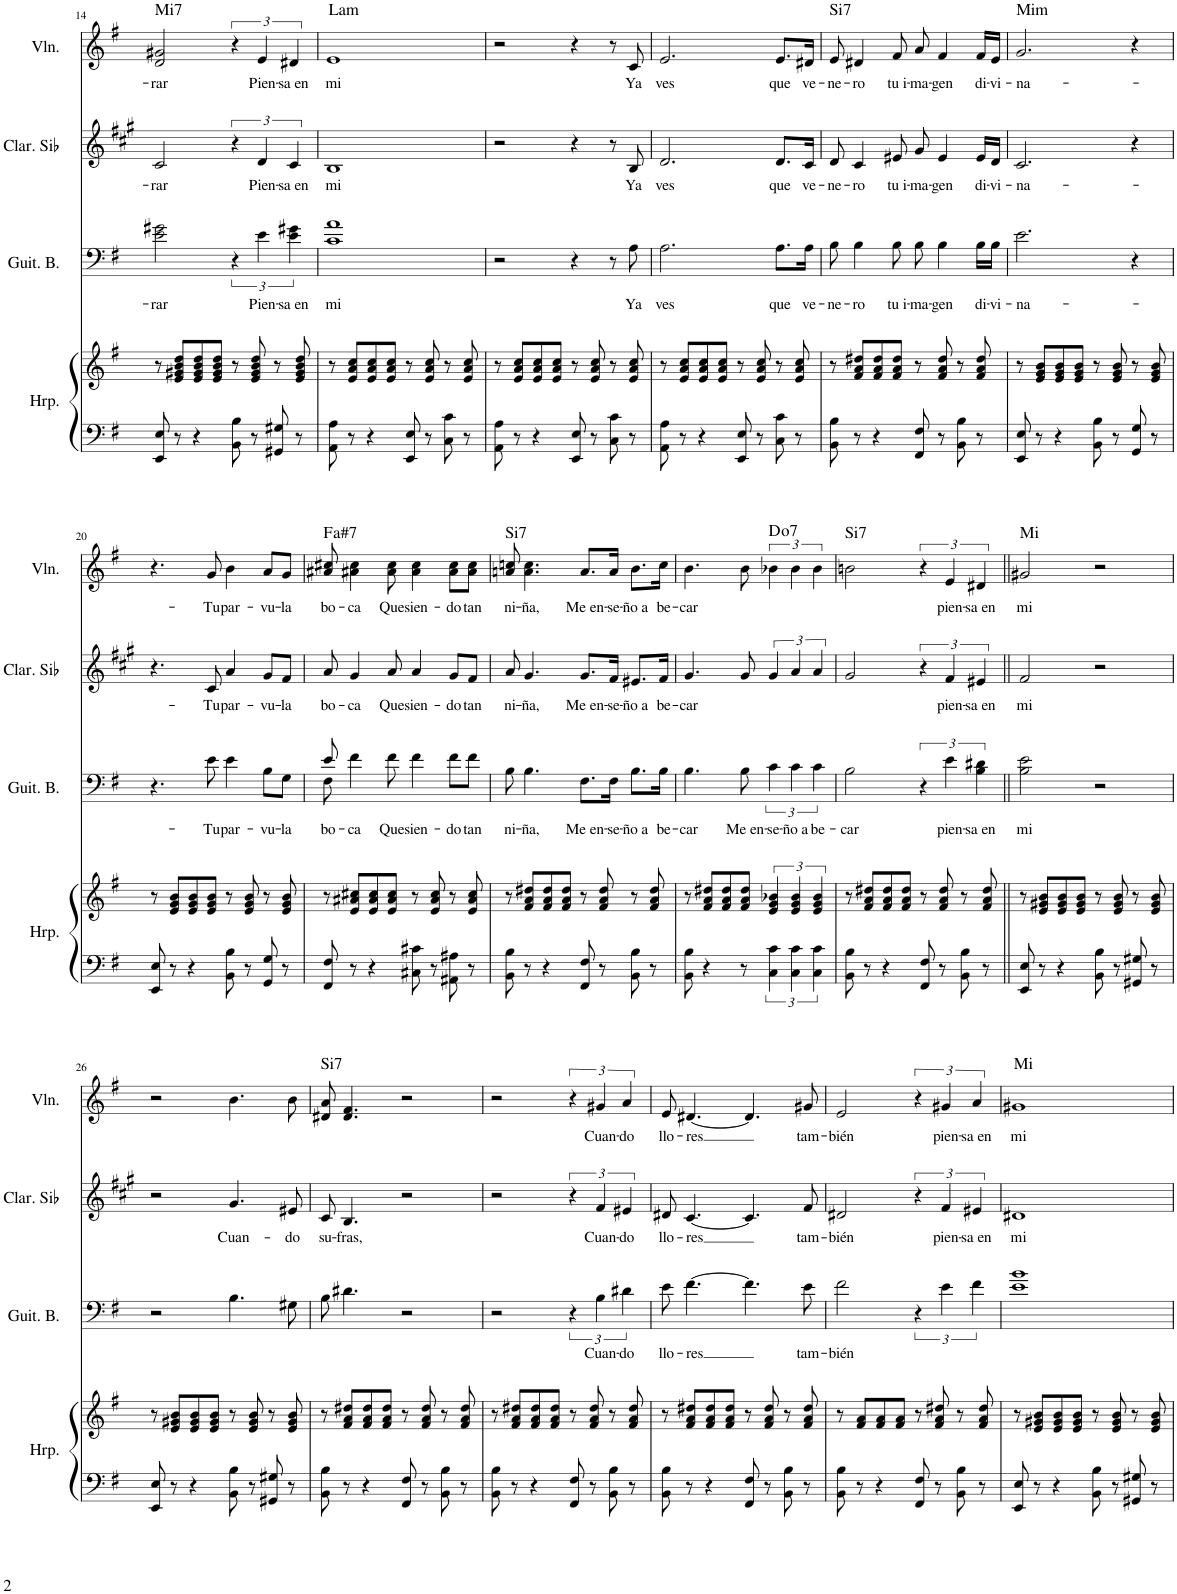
**kern	**kern	**kern	**text	**kern	**text	**kern	**text	**harte
*part4	*part4	*part3	*part3	*part2	*part2	*part1	*part1	*part1
*staff5	*staff4	*staff3	*staff3	*staff2	*staff2	*staff1	*staff1	*
*I"Harpe	*	*I"Guitare Basse	*	*I"Clarinette en Sib	*	*I"Violon	*	*
*I'Hrp.	*	*I'Guit. B.	*	*I'Clar. Sib	*	*I'Vln.	*	*
!!LO:PB:g=z
*clefF4	*clefG2	*clefF4	*	*clefG2	*	*clefG2	*	*
*	*	*Trd7c12	*	*Trd1c2	*	*	*	*
*k[f#]	*k[f#]	*k[f#]	*	*k[f#c#g#]	*	*k[f#]	*	*
*M4/4	*M4/4	*M4/4	*	*M4/4	*	*M4/4	*	*
=14	=14	=14	=14	=14	=14	=14	=14	=14
!	!	!	!LO:LY:b	!	!LO:LY:b	!	!LO:LY:b	!LO:H:kt=Mi7
8EE/ 8E/	8r	2e\ 2g#X\	-rar	2c#/	-rar	2d/ 2g#X/	-rar	N
8r	8e/ 8g#X/ 8b/ 8dd/L	.	.	.	.	.	.	.
4r	8e/ 8g#/ 8b/ 8dd/	.	.	.	.	.	.	.
.	8e/ 8g#/ 8b/ 8dd/J	.	.	.	.	.	.	.
8BB\ 8B\	8r	6r	.	6r	.	6r	.	.
8r	8e/ 8g#/ 8b/ 8dd/	.	.	.	.	.	.	.
!	!	!	!LO:LY:b	!	!LO:LY:b	!	!LO:LY:b	!
.	.	6e\	Pien-	6d/	Pien-	6e/	Pien-	.
8GG#X/ 8G#X/	8r	.	.	.	.	.	.	.
!	!	!	!LO:LY:b	!	!LO:LY:b	!	!LO:LY:b	!
.	.	6e\ 6g#X\	-sa en	6c#/	-sa en	6d#X/	-sa en	.
8r	8e/ 8g#/ 8b/ 8dd/	.	.	.	.	.	.	.
=15	=15	=15	=15	=15	=15	=15	=15	=15
!	!	!	!LO:LY:b	!	!LO:LY:b	!	!LO:LY:b	!LO:H:kt=Lam
8AA\ 8A\	8r	1c 1a	mi	1B	mi	1e	mi	N
8r	8e/ 8a/ 8cc/L	.	.	.	.	.	.	.
4r	8e/ 8a/ 8cc/	.	.	.	.	.	.	.
.	8e/ 8a/ 8cc/J	.	.	.	.	.	.	.
8EE/ 8E/	8r	.	.	.	.	.	.	.
8r	8e/ 8a/ 8cc/	.	.	.	.	.	.	.
8C\ 8c\	8r	.	.	.	.	.	.	.
8r	8e/ 8a/ 8cc/	.	.	.	.	.	.	.
=16	=16	=16	=16	=16	=16	=16	=16	=16
8AA\ 8A\	8r	2r	.	2r	.	2r	.	.
8r	8e/ 8a/ 8cc/L	.	.	.	.	.	.	.
4r	8e/ 8a/ 8cc/	.	.	.	.	.	.	.
.	8e/ 8a/ 8cc/J	.	.	.	.	.	.	.
8EE/ 8E/	8r	4r	.	4r	.	4r	.	.
8r	8e/ 8a/ 8cc/	.	.	.	.	.	.	.
8C\ 8c\	8r	8r	.	8r	.	8r	.	.
!	!	!	!LO:LY:b	!	!LO:LY:b	!	!LO:LY:b	!
8r	8e/ 8a/ 8cc/	8A\	Ya	8B/	Ya	8c/	Ya	.
=17	=17	=17	=17	=17	=17	=17	=17	=17
!	!	!	!LO:LY:b	!	!LO:LY:b	!	!LO:LY:b	!
8AA\ 8A\	8r	2.A\	ves	2.d/	ves	2.e/	ves	.
8r	8e/ 8a/ 8cc/L	.	.	.	.	.	.	.
4r	8e/ 8a/ 8cc/	.	.	.	.	.	.	.
.	8e/ 8a/ 8cc/J	.	.	.	.	.	.	.
8EE/ 8E/	8r	.	.	.	.	.	.	.
8r	8e/ 8a/ 8cc/	.	.	.	.	.	.	.
!	!	!	!LO:LY:b	!	!LO:LY:b	!	!LO:LY:b	!
8C\ 8c\	8r	8.A\L	que	8.d/L	que	8.e/L	que	.
8r	8e/ 8a/ 8cc/	.	.	.	.	.	.	.
!	!	!	!LO:LY:b	!	!LO:LY:b	!	!LO:LY:b	!
.	.	16A\Jk	ve-	16c#/Jk	ve-	16d#X/Jk	ve-	.
=18	=18	=18	=18	=18	=18	=18	=18	=18
!	!	!	!LO:LY:b	!	!LO:LY:b	!	!LO:LY:b	!LO:H:kt=Si7
8BB\ 8B\	8r	8B\	-ne-	8d/	-ne-	8e/	-ne-	N
!	!	!	!LO:LY:b	!	!LO:LY:b	!	!LO:LY:b	!
8r	8f#/ 8a/ 8dd#X/L	4B\	-ro	4c#/	-ro	4d#X/	-ro	.
4r	8f#/ 8a/ 8dd#/	.	.	.	.	.	.	.
!	!	!	!LO:LY:b	!	!LO:LY:b	!	!LO:LY:b	!
.	8f#/ 8a/ 8dd#/J	8B\	tu i-	8e#X/	tu i-	8f#/	tu i-	.
!	!	!	!LO:LY:b	!	!LO:LY:b	!	!LO:LY:b	!
8FF#/ 8F#/	8r	8B\	-ma-	8g#/	-ma-	8a/	-ma-	.
!	!	!	!LO:LY:b	!	!LO:LY:b	!	!LO:LY:b	!
8r	8f#/ 8a/ 8dd#/	4B\	-gen	4e#/	-gen	4f#/	-gen	.
8BB\ 8B\	8r	.	.	.	.	.	.	.
!	!	!	!LO:LY:b	!	!LO:LY:b	!	!LO:LY:b	!
8r	8f#/ 8a/ 8dd#/	16B\LL	di-	16e#/LL	di-	16f#/LL	di-	.
!	!	!	!LO:LY:b	!	!LO:LY:b	!	!LO:LY:b	!
.	.	16B\JJ	vi-	16d/JJ	vi-	16e/JJ	vi-	.
=19	=19	=19	=19	=19	=19	=19	=19	=19
!	!	!	!LO:LY:b	!	!LO:LY:b	!	!LO:LY:b	!LO:H:kt=Mim
8EE/ 8E/	8r	2.e\	-na-	2.c#/	-na-	2.g/	-na-	N
8r	8e/ 8g/ 8b/L	.	.	.	.	.	.	.
4r	8e/ 8g/ 8b/	.	.	.	.	.	.	.
.	8e/ 8g/ 8b/J	.	.	.	.	.	.	.
8BB\ 8B\	8r	.	.	.	.	.	.	.
8r	8e/ 8g/ 8b/	.	.	.	.	.	.	.
8GG/ 8G/	8r	4r	.	4r	.	4r	.	.
8r	8e/ 8g/ 8b/	.	.	.	.	.	.	.
!!LO:LB:g=z
=20	=20	=20	=20	=20	=20	=20	=20	=20
8EE/ 8E/	8r	4.r	.	4.r	.	4.r	.	.
8r	8e/ 8g/ 8b/L	.	.	.	.	.	.	.
4r	8e/ 8g/ 8b/	.	.	.	.	.	.	.
!	!	!	!LO:LY:b	!	!LO:LY:b	!	!LO:LY:b	!
.	8e/ 8g/ 8b/J	8e\	Tu	8c#/	Tu	8g/	Tu	.
!	!	!	!LO:LY:b	!	!LO:LY:b	!	!LO:LY:b	!
8BB\ 8B\	8r	4e\	par-	4a/	par-	4b\	par-	.
8r	8e/ 8g/ 8b/	.	.	.	.	.	.	.
!	!	!	!LO:LY:b	!	!LO:LY:b	!	!LO:LY:b	!
8GG/ 8G/	8r	8B\L	-vu-	8g#/L	-vu-	8a/L	-vu-	.
!	!	!	!LO:LY:b	!	!LO:LY:b	!	!LO:LY:b	!
8r	8e/ 8g/ 8b/	8G\J	-la	8f#/J	-la	8g/J	-la	.
=21	=21	=21	=21	=21	=21	=21	=21	=21
!	!	!	!LO:LY:b	!	!LO:LY:b	!	!LO:LY:b	!LO:H:kt=a#
*	*	*^	*	*	*	*	*	*
8FF#/ 8F#/	8r	8e/	8F#\	bo-	8a/	bo-	8a#X/ 8cc#X/	bo-	.
!	!	!	!	!LO:LY:b	!	!LO:LY:b	!	!LO:LY:b	!
8r	8e/ 8a#X/ 8cc#X/L	4f#\	2..ryy	-ca	4g#/	-ca	4a#X\ 4cc#\	-ca	.
4r	8e/ 8a#/ 8cc#/	.	.	.	.	.	.	.	.
!	!	!	!	!LO:LY:b	!	!LO:LY:b	!	!LO:LY:b	!
.	8e/ 8a#/ 8cc#/J	8f#\	.	Que	8a/	Que	8a#\ 8cc#\	Que	.
!	!	!	!	!LO:LY:b	!	!LO:LY:b	!	!LO:LY:b	!
8C#X\ 8c#X\	8r	4f#\	.	sien-	4a/	sien-	4a#\ 4cc#\	sien-	.
8r	8e/ 8a#/ 8cc#/	.	.	.	.	.	.	.	.
!	!	!	!	!LO:LY:b	!	!LO:LY:b	!	!LO:LY:b	!
8AA#X\ 8A#X\	8r	8f#\L	.	-do	8g#/L	-do	8a#\ 8cc#\L	-do	.
!	!	!	!	!LO:LY:b	!	!LO:LY:b	!	!LO:LY:b	!
8r	8e/ 8a#/ 8cc#/	8f#\J	.	tan	8f#/J	tan	8a#\ 8cc#\J	tan	.
*	*	*v	*v	*	*	*	*	*	*
=22	=22	=22	=22	=22	=22	=22	=22	=22
!	!	!	!LO:LY:b	!	!LO:LY:b	!	!LO:LY:b	!LO:H:kt=Si7
8BB\ 8B\	8r	8B\	ni-	8a/	ni-	8an/ 8ccn/	ni-	N
!	!	!	!LO:LY:b	!	!LO:LY:b	!	!LO:LY:b	!
8r	8f#/ 8a/ 8dd#X/L	4.B\	-ña,	4.g#/	-ña,	4.a\ 4.cc\	-ña,	.
4r	8f#/ 8a/ 8dd#/	.	.	.	.	.	.	.
.	8f#/ 8a/ 8dd#/J	.	.	.	.	.	.	.
!	!	!	!LO:LY:b	!	!LO:LY:b	!	!LO:LY:b	!
8FF#/ 8F#/	8r	8.F#\L	Me en-	8.g#/L	Me en-	8.a/L	Me en-	.
8r	8f#/ 8a/ 8dd#/	.	.	.	.	.	.	.
!	!	!	!LO:LY:b	!	!LO:LY:b	!	!LO:LY:b	!
.	.	16F#\Jk	-se-	16f#/Jk	-se-	16a/Jk	-se-	.
!	!	!	!LO:LY:b	!	!LO:LY:b	!	!LO:LY:b	!
8BB\ 8B\	8r	8.B\L	-ño a	8.e#X/L	-ño a	8.b\L	-ño a	.
8r	8f#/ 8a/ 8dd#/	.	.	.	.	.	.	.
!	!	!	!LO:LY:b	!	!LO:LY:b	!	!LO:LY:b	!
.	.	16B\Jk	be-	16f#/Jk	be-	16cc\Jk	be-	.
=23	=23	=23	=23	=23	=23	=23	=23	=23
!	!	!	!LO:LY:b	!	!LO:LY:b	!	!LO:LY:b	!
8BB\ 8B\	8r	4.B\	-car	4.g#/	-car	4.b\	-car	.
4r	8f#/ 8a/ 8dd#X/L	.	.	.	.	.	.	.
.	8f#/ 8a/ 8dd#/	.	.	.	.	.	.	.
!	!	!	!LO:LY:b	!	!	!	!	!
8r	8f#/ 8a/ 8dd#/J	8B\	Me en-	8g#/	.	8b\	.	.
!	!	!	!LO:LY:b	!	!	!	!	!LO:H:kt=7
6C\ 6c\	6e/ 6g/ 6b-X/	6c\	-se-	6g#/	.	6b-X\	.	D:dim7
!	!	!	!LO:LY:b	!	!	!	!	!
6C\ 6c\	6e/ 6g/ 6b-/	6c\	-ño a	6a/	.	6b-\	.	.
!	!	!	!LO:LY:b	!	!	!	!	!
6C\ 6c\	6e/ 6g/ 6b-/	6c\	be-	6a/	.	6b-\	.	.
=24	=24	=24	=24	=24	=24	=24	=24	=24
!	!	!	!LO:LY:b	!	!	!	!	!LO:H:kt=Si7
8BB\ 8B\	8r	2B\	-car	2g#/	.	2bn\	.	N
8r	8f#/ 8a/ 8dd#X/L	.	.	.	.	.	.	.
4r	8f#/ 8a/ 8dd#/	.	.	.	.	.	.	.
.	8f#/ 8a/ 8dd#/J	.	.	.	.	.	.	.
8FF#/ 8F#/	8r	6r	.	6r	.	6r	.	.
8r	8f#/ 8a/ 8dd#/	.	.	.	.	.	.	.
!	!	!	!LO:LY:b	!	!LO:LY:b	!	!LO:LY:b	!
.	.	6e\	pien-	6f#/	pien-	6e/	pien-	.
8BB\ 8B\	8r	.	.	.	.	.	.	.
!	!	!	!LO:LY:b	!	!LO:LY:b	!	!LO:LY:b	!
.	.	6B\ 6d#X\	-sa en	6e#X/	-sa en	6d#X/	-sa en	.
8r	8f#/ 8a/ 8dd#/	.	.	.	.	.	.	.
=25||	=25||	=25||	=25||	=25||	=25||	=25||	=25||	=25||
!	!	!	!LO:LY:b	!	!LO:LY:b	!	!LO:LY:b	!LO:H:kt=Mi
8EE/ 8E/	8r	2B\ 2e\	mi	2f#/	mi	2g#X/	mi	N
8r	8e/ 8g#X/ 8b/L	.	.	.	.	.	.	.
4r	8e/ 8g#/ 8b/	.	.	.	.	.	.	.
.	8e/ 8g#/ 8b/J	.	.	.	.	.	.	.
8BB\ 8B\	8r	2r	.	2r	.	2r	.	.
8r	8e/ 8g#/ 8b/	.	.	.	.	.	.	.
8GG#X/ 8G#X/	8r	.	.	.	.	.	.	.
8r	8e/ 8g#/ 8b/	.	.	.	.	.	.	.
!!LO:LB:g=z
=26	=26	=26	=26	=26	=26	=26	=26	=26
8EE/ 8E/	8r	2r	.	2r	.	2r	.	.
8r	8e/ 8g#X/ 8b/L	.	.	.	.	.	.	.
4r	8e/ 8g#/ 8b/	.	.	.	.	.	.	.
.	8e/ 8g#/ 8b/J	.	.	.	.	.	.	.
!	!	!	!	!	!LO:LY:b	!	!	!
8BB\ 8B\	8r	4.B\	.	4.g#/	Cuan-	4.b\	.	.
8r	8e/ 8g#/ 8b/	.	.	.	.	.	.	.
8GG#X/ 8G#X/	8r	.	.	.	.	.	.	.
!	!	!	!	!	!LO:LY:b	!	!	!
8r	8e/ 8g#/ 8b/	8G#X\	.	8e#X/	-do	8b\	.	.
=27	=27	=27	=27	=27	=27	=27	=27	=27
!	!	!	!	!	!LO:LY:b	!	!	!LO:H:kt=Si7
8BB\ 8B\	8r	8B\	.	8c#/	su-	8d#X/ 8a/	.	N
!	!	!	!	!	!LO:LY:b	!	!	!
8r	8f#/ 8a/ 8dd#X/L	4.d#X\	.	4.B/	-fras,	4.d#/ 4.f#/	.	.
4r	8f#/ 8a/ 8dd#/	.	.	.	.	.	.	.
.	8f#/ 8a/ 8dd#/J	.	.	.	.	.	.	.
8FF#/ 8F#/	8r	2r	.	2r	.	2r	.	.
8r	8f#/ 8a/ 8dd#/	.	.	.	.	.	.	.
8BB\ 8B\	8r	.	.	.	.	.	.	.
8r	8f#/ 8a/ 8dd#/	.	.	.	.	.	.	.
=28	=28	=28	=28	=28	=28	=28	=28	=28
8BB\ 8B\	8r	2r	.	2r	.	2r	.	.
8r	8f#/ 8a/ 8dd#X/L	.	.	.	.	.	.	.
4r	8f#/ 8a/ 8dd#/	.	.	.	.	.	.	.
.	8f#/ 8a/ 8dd#/J	.	.	.	.	.	.	.
8FF#/ 8F#/	8r	6r	.	6r	.	6r	.	.
8r	8f#/ 8a/ 8dd#/	.	.	.	.	.	.	.
!	!	!	!LO:LY:b	!	!LO:LY:b	!	!LO:LY:b	!
.	.	6B\	Cuan-	6f#/	Cuan-	6g#X/	Cuan-	.
8BB\ 8B\	8r	.	.	.	.	.	.	.
!	!	!	!LO:LY:b	!	!LO:LY:b	!	!LO:LY:b	!
.	.	6d#X\	-do	6e#X/	-do	6a/	-do	.
8r	8f#/ 8a/ 8dd#/	.	.	.	.	.	.	.
=29	=29	=29	=29	=29	=29	=29	=29	=29
!	!	!	!LO:LY:b	!	!LO:LY:b	!	!LO:LY:b	!
8BB\ 8B\	8r	8e\	llo-	8d#X/	llo-	8e/	llo-	.
!	!	!	!LO:LY:b	!	!LO:LY:b	!	!LO:LY:b	!
8r	8f#/ 8a/ 8dd#X/L	[4.f#\	-res	[4.c#/	-res	[4.d#X/	-res	.
4r	8f#/ 8a/ 8dd#/	.	.	.	.	.	.	.
.	8f#/ 8a/ 8dd#/J	.	.	.	.	.	.	.
8FF#/ 8F#/	8r	4.f#\]	.	4.c#/]	.	4.d#/]	.	.
8r	8f#/ 8a/ 8dd#/	.	.	.	.	.	.	.
8BB\ 8B\	8r	.	.	.	.	.	.	.
!	!	!	!LO:LY:b	!	!LO:LY:b	!	!LO:LY:b	!
8r	8f#/ 8a/ 8dd#/	8e\	tam-	8f#/	tam-	8g#X/	tam-	.
=30	=30	=30	=30	=30	=30	=30	=30	=30
!	!	!	!LO:LY:b	!	!LO:LY:b	!	!LO:LY:b	!
8BB\ 8B\	8r	2f#\	-bién	2d#X/	-bién	2e/	-bién	.
8r	8f#/ 8a/L	.	.	.	.	.	.	.
4r	8f#/ 8a/	.	.	.	.	.	.	.
.	8f#/ 8a/J	.	.	.	.	.	.	.
8FF#/ 8F#/	8r	6r	.	6r	.	6r	.	.
8r	8f#/ 8a/ 8dd#X/	.	.	.	.	.	.	.
!	!	!	!	!	!LO:LY:b	!	!LO:LY:b	!
.	.	6e\	.	6f#/	pien-	6g#X/	pien-	.
8BB\ 8B\	8r	.	.	.	.	.	.	.
!	!	!	!	!	!LO:LY:b	!	!LO:LY:b	!
.	.	6f#\	.	6e#X/	-sa en	6a/	-sa en	.
8r	8f#/ 8a/ 8dd#/	.	.	.	.	.	.	.
=31	=31	=31	=31	=31	=31	=31	=31	=31
!	!	!	!	!	!LO:LY:b	!	!LO:LY:b	!LO:H:kt=Mi
8EE/ 8E/	8r	1e 1b	.	1d#X	mi	1g#X	mi	N
8r	8e/ 8g#X/ 8b/L	.	.	.	.	.	.	.
4r	8e/ 8g#/ 8b/	.	.	.	.	.	.	.
.	8e/ 8g#/ 8b/J	.	.	.	.	.	.	.
8BB\ 8B\	8r	.	.	.	.	.	.	.
8r	8e/ 8g#/ 8b/	.	.	.	.	.	.	.
8GG#X/ 8G#X/	8r	.	.	.	.	.	.	.
8r	8e/ 8g#/ 8b/	.	.	.	.	.	.	.
=	=	=	=	=	=	=	=	=
*-	*-	*-	*-	*-	*-	*-	*-	*-
